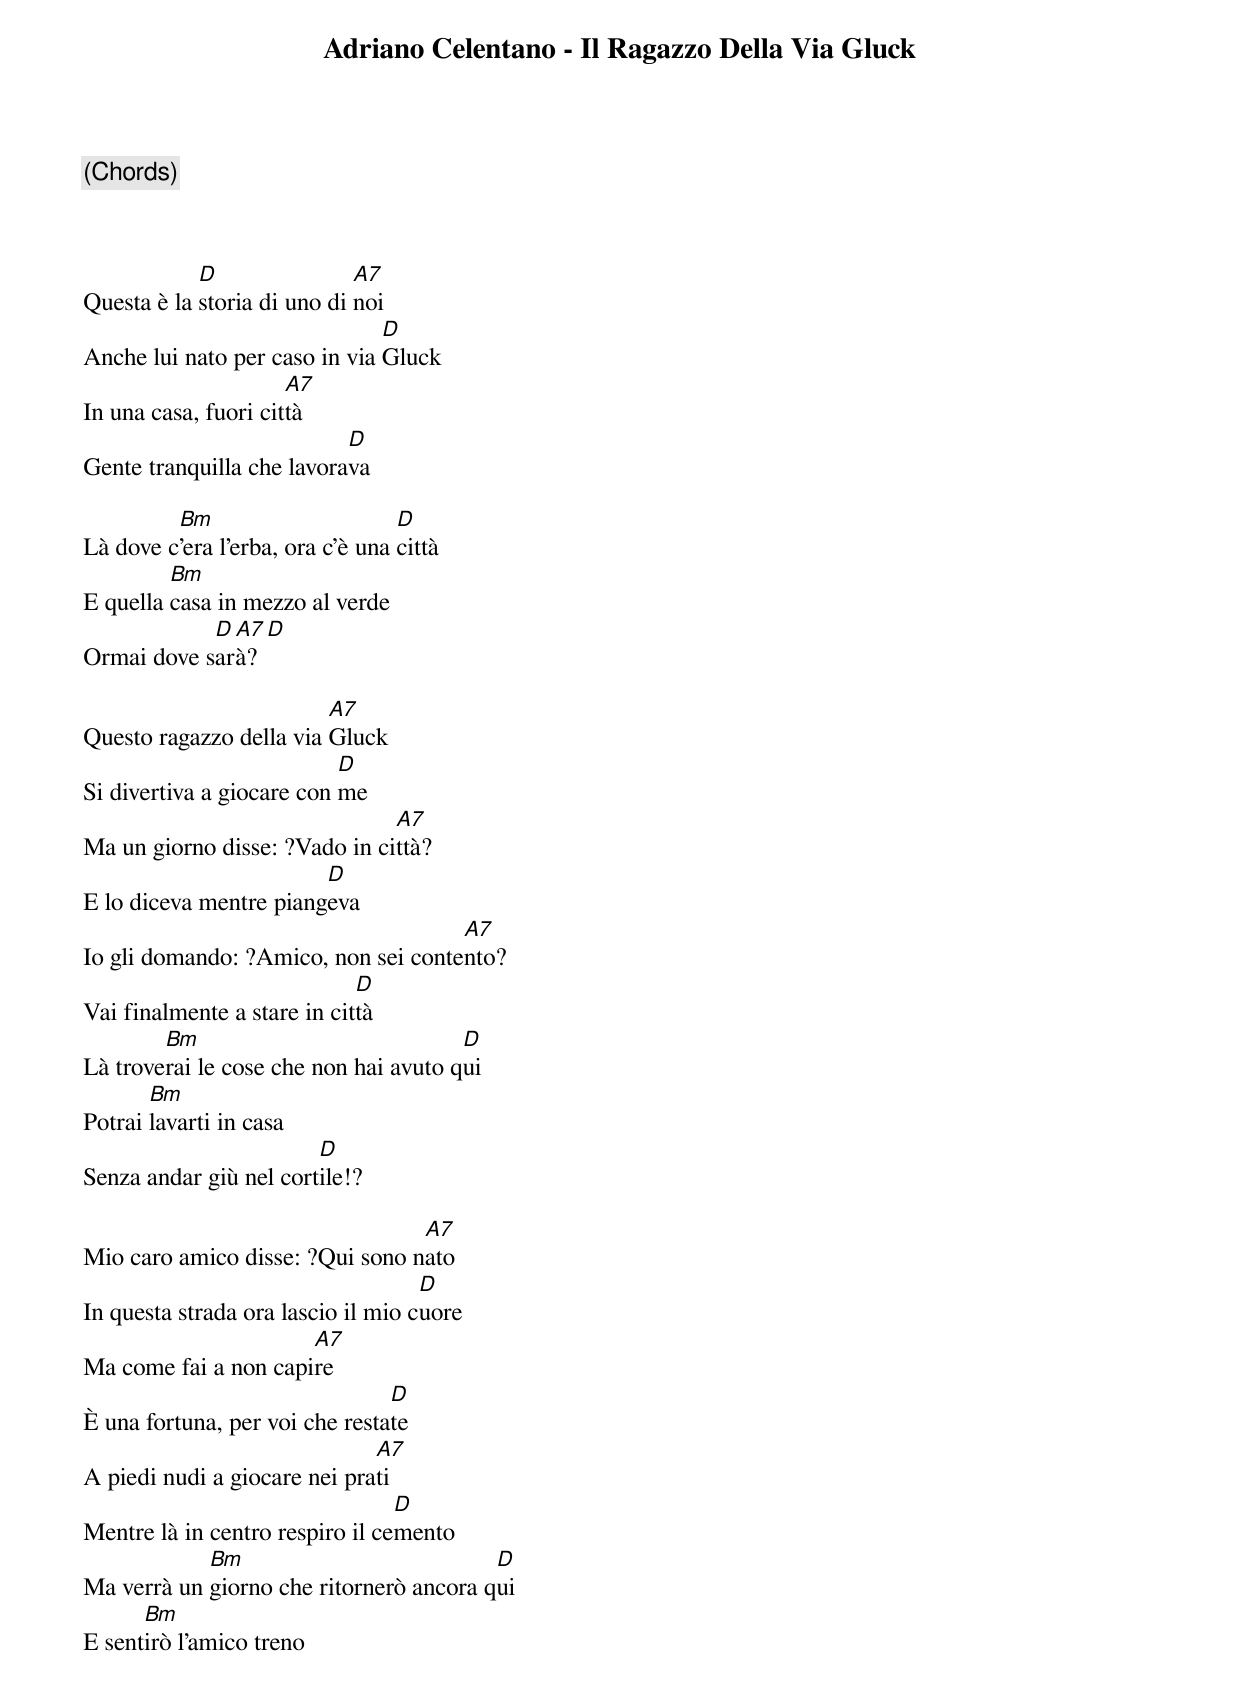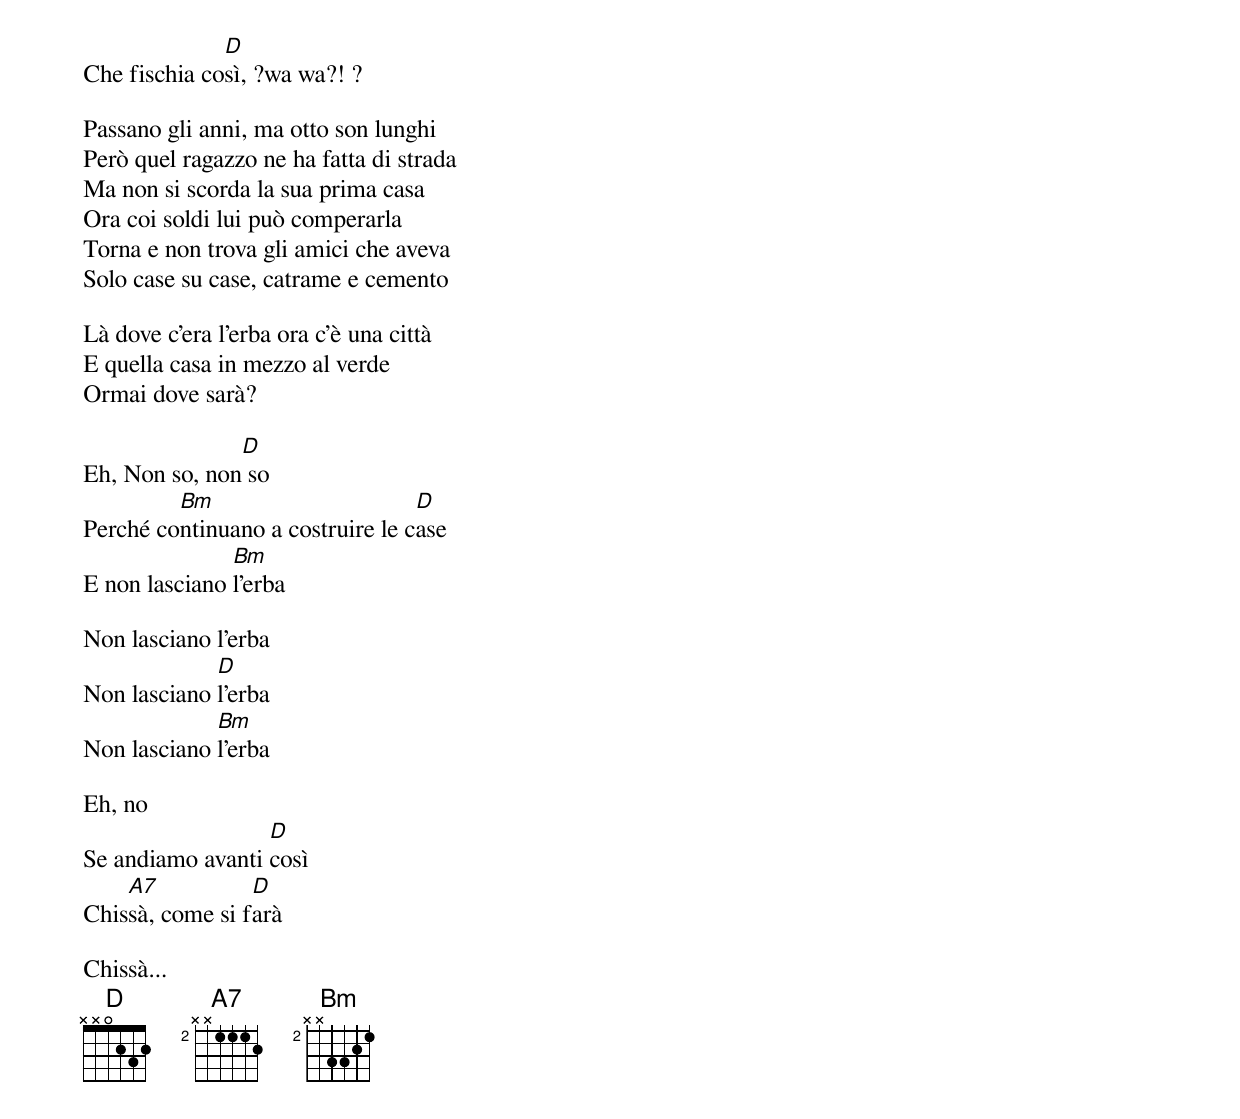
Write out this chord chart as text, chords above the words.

Adriano Celentano - Il Ragazzo Della Via Gluck

(Chords)

D:  xx0232
A7: xx2223
Bm: xx4432 or x24432


            D                A7
Questa è la storia di uno di noi
                               D
Anche lui nato per caso in via Gluck
                      A7
In una casa, fuori città
                           D
Gente tranquilla che lavorava

         Bm                       D
Là dove c'era l'erba, ora c'è una città
         Bm
E quella casa in mezzo al verde
            D A7 D
Ormai dove sarà?

                         A7
Questo ragazzo della via Gluck
                           D
Si divertiva a giocare con me
                               A7
Ma un giorno disse: ?Vado in città?
                        D
E lo diceva mentre piangeva
                                     A7
Io gli domando: ?Amico, non sei contento?
                             D
Vai finalmente a stare in città
        Bm                             D
Là troverai le cose che non hai avuto qui
       Bm
Potrai lavarti in casa
                        D
Senza andar giù nel cortile!?

                                 A7
Mio caro amico disse: ?Qui sono nato
                                    D
In questa strada ora lascio il mio cuore
                      A7
Ma come fai a non capire
                                D
È una fortuna, per voi che restate
                              A7
A piedi nudi a giocare nei prati
                                 D
Mentre là in centro respiro il cemento
            Bm                           D
Ma verrà un giorno che ritornerò ancora qui
      Bm
E sentirò l'amico treno
              D
Che fischia così, ?wa wa?! ?

Passano gli anni, ma otto son lunghi
Però quel ragazzo ne ha fatta di strada
Ma non si scorda la sua prima casa
Ora coi soldi lui può comperarla
Torna e non trova gli amici che aveva
Solo case su case, catrame e cemento

Là dove c'era l'erba ora c'è una città
E quella casa in mezzo al verde
Ormai dove sarà?

               D
Eh, Non so, non so
         Bm                       D
Perché continuano a costruire le case
               Bm
E non lasciano l'erba

Non lasciano l'erba
             D
Non lasciano l'erba
             Bm
Non lasciano l'erba

Eh, no
                  D
Se andiamo avanti così
    A7           D
Chissà, come si farà

Chissà...
